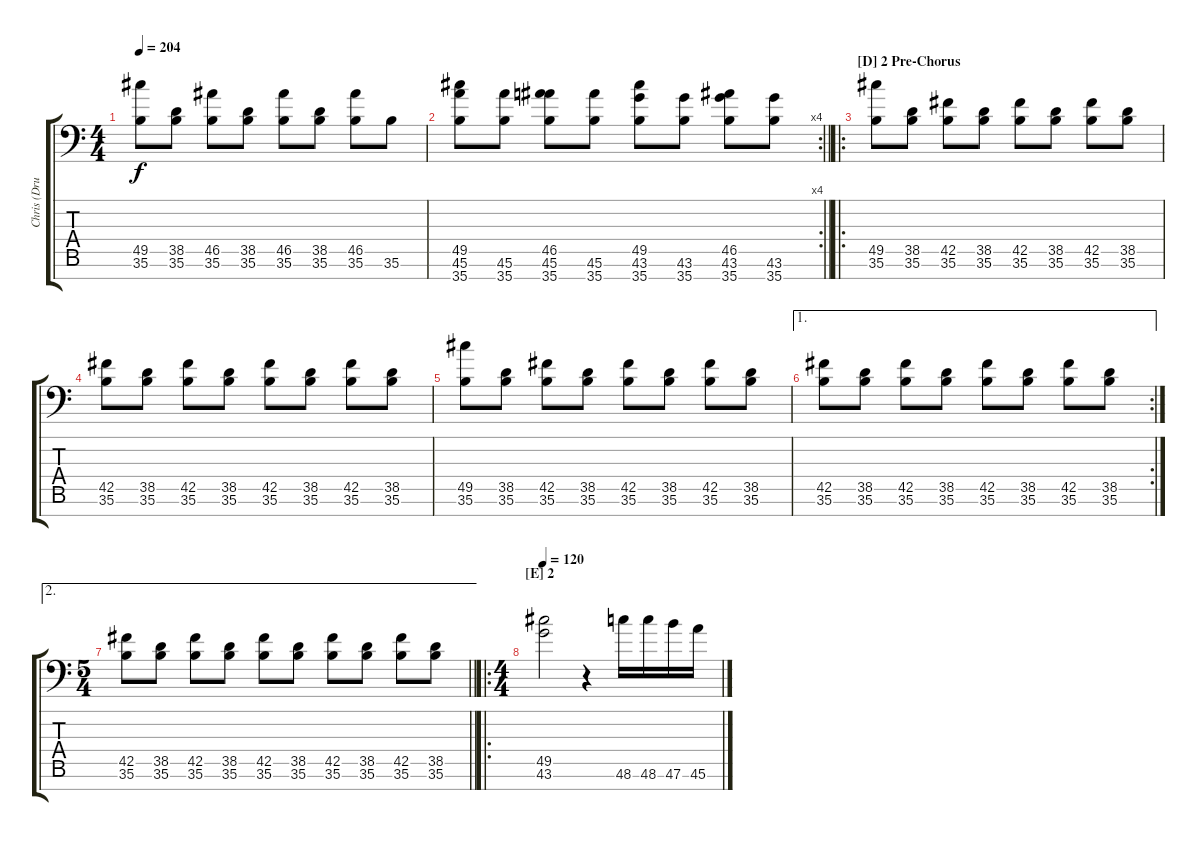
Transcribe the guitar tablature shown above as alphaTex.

\track ("Chris (Drums)" "Chris (Dru") {instrument acousticgrandpiano}
\staff {score tabs}
\tuning (C-1 C-1 C-1 C-1 C-1 C-1 C-1) {hide}
\ts (4 4)
\tempo 204
\clef f4
\ks c
(49.5 35.6).8{dy f} (38.5 35.6).8 (46.5 35.6).8 (38.5 35.6).8 (46.5 35.6).8 (38.5 35.6).8 (46.5 35.6).8 35.6.8 |
\rc 4
\barLineRight lightlight
(49.5 45.6 35.7).8 (45.6 35.7).8 (46.5 45.6 35.7).8 (45.6 35.7).8 (49.5 43.6 35.7).8 (43.6 35.7).8 (46.5 43.6 35.7).8 (43.6 35.7).8 |
\ro
\section ("" "[D] 2 Pre-Chorus")
(49.5 35.6).8 (38.5 35.6).8 (42.5 35.6).8 (38.5 35.6).8 (42.5 35.6).8 (38.5 35.6).8 (42.5 35.6).8 (38.5 35.6).8 |
(42.5 35.6).8 (38.5 35.6).8 (42.5 35.6).8 (38.5 35.6).8 (42.5 35.6).8 (38.5 35.6).8 (42.5 35.6).8 (38.5 35.6).8 |
(49.5 35.6).8 (38.5 35.6).8 (42.5 35.6).8 (38.5 35.6).8 (42.5 35.6).8 (38.5 35.6).8 (42.5 35.6).8 (38.5 35.6).8 |
\ae 1
\rc 2
(42.5 35.6).8 (38.5 35.6).8 (42.5 35.6).8 (38.5 35.6).8 (42.5 35.6).8 (38.5 35.6).8 (42.5 35.6).8 (38.5 35.6).8 |
\ae 2
\ts (5 4)
\barLineRight lightlight
(42.5 35.6).8 (38.5 35.6).8 (42.5 35.6).8 (38.5 35.6).8 (42.5 35.6).8 (38.5 35.6).8 (42.5 35.6).8 (38.5 35.6).8 (42.5 35.6).8 (38.5 35.6).8 |
\ro
\ts (4 4)
\section ("" "[E] 2")
\tempo 135
\tempo 120
(49.5 43.6).2 r.4 48.6.16 48.6.16 47.6.16 45.6.16
